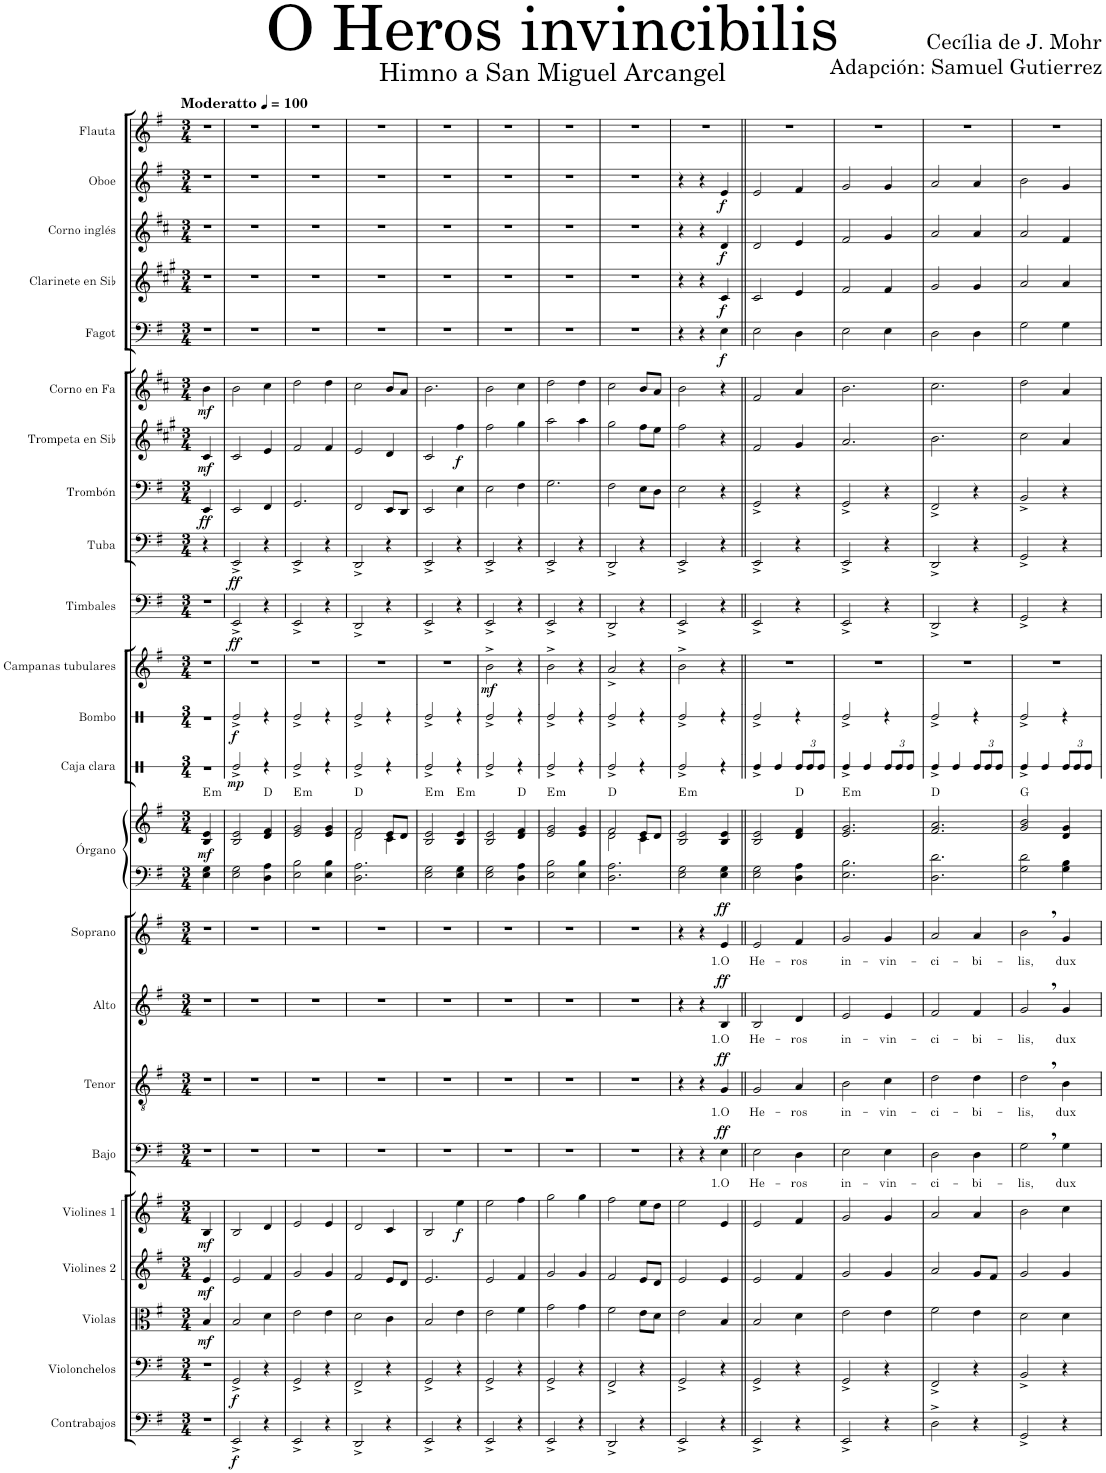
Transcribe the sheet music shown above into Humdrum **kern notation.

**kern	**dynam	**kern	**dynam	**kern	**dynam	**kern	**dynam	**kern	**dynam	**kern	**text	**dynam	**kern	**text	**dynam	**kern	**text	**dynam	**kern	**text	**dynam	**kern	**kern	**dynam	**harte	**kern	**dynam	**kern	**dynam	**kern	**dynam	**kern	**dynam	**kern	**dynam	**kern	**dynam	**kern	**dynam	**kern	**dynam	**kern	**dynam	**kern	**dynam	**kern	**dynam	**kern	**dynam	**kern
*part23	*part23	*part22	*part22	*part21	*part21	*part20	*part20	*part19	*part19	*part18	*part18	*part18	*part17	*part17	*part17	*part16	*part16	*part16	*part15	*part15	*part15	*part14	*part14	*part14	*part14	*part13	*part13	*part12	*part12	*part11	*part11	*part10	*part10	*part9	*part9	*part8	*part8	*part7	*part7	*part6	*part6	*part5	*part5	*part4	*part4	*part3	*part3	*part2	*part2	*part1
*staff24	*staff24	*staff23	*staff23	*staff22	*staff22	*staff21	*staff21	*staff20	*staff20	*staff19	*staff19	*staff19	*staff18	*staff18	*staff18	*staff17	*staff17	*staff17	*staff16	*staff16	*staff16	*staff15	*staff14	*staff14/15	*	*staff13	*staff13	*staff12	*staff12	*staff11	*staff11	*staff10	*staff10	*staff9	*staff9	*staff8	*staff8	*staff7	*staff7	*staff6	*staff6	*staff5	*staff5	*staff4	*staff4	*staff3	*staff3	*staff2	*staff2	*staff1
*I"Contrabajos	*	*I"Violonchelos	*	*I"Violas	*	*I"Violines 2	*	*I"Violines 1	*	*I"Bajo	*	*	*I"Tenor	*	*	*I"Alto	*	*	*I"Soprano	*	*	*I"Órgano	*	*	*	*I"Caja clara	*	*I"Bombo	*	*I"Campanas tubulares	*	*I"Timbales	*	*I"Tuba	*	*I"Trombón	*	*I"Trompeta en Sib	*	*I"Corno en Fa	*	*I"Fagot	*	*I"Clarinete en Sib	*	*I"Corno inglés	*	*I"Oboe	*	*I"Flauta
*I'Cbs.	*	*I'Vcs.	*	*I'Vlas.	*	*I'Vlns. 2	*	*I'Vlns. 1	*	*I'B.	*	*	*I'T.	*	*	*I'A.	*	*	*I'S.	*	*	*	*	*	*	*I'Caj. Cla.	*	*I'Bmb.	*	*I'C.t.	*	*I'Timb.	*	*I'Tba.	*	*I'Tbn.	*	*I'Tpt. en Sib	*	*I'Cor. en Fa	*	*I'Fg.	*	*I'Cl. en Sib	*	*I'Cor. Ingl.	*	*I'Ob.	*	*I'Fl.
*	*	*	*	*	*	*	*	*	*	*	*	*	*	*	*	*	*	*	*	*	*	*	*	*	*	*stria1	*	*stria1	*	*	*	*	*	*	*	*	*	*	*	*	*	*	*	*	*	*	*	*	*	*
*clefF4	*	*clefF4	*	*clefC3	*	*clefG2	*	*clefG2	*	*clefF4	*	*	*clefGv2	*	*	*clefG2	*	*	*clefG2	*	*	*clefF4	*clefG2	*	*	*clefX	*	*clefX	*	*clefG2	*	*clefF4	*	*clefF4	*	*clefF4	*	*clefG2	*	*clefG2	*	*clefF4	*	*clefG2	*	*clefG2	*	*clefG2	*	*clefG2
*Trd7c12	*	*	*	*	*	*	*	*	*	*	*	*	*	*	*	*	*	*	*	*	*	*	*	*	*	*	*	*	*	*	*	*	*	*	*	*	*	*Trd1c2	*	*Trd4c7	*	*	*	*Trd1c2	*	*Trd4c7	*	*	*	*
*k[f#]	*	*k[f#]	*	*k[f#]	*	*k[f#]	*	*k[f#]	*	*k[f#]	*	*	*k[f#]	*	*	*k[f#]	*	*	*k[f#]	*	*	*k[f#]	*k[f#]	*	*	*k[]	*	*k[]	*	*k[f#]	*	*k[f#]	*	*k[f#]	*	*k[f#]	*	*k[f#c#g#]	*	*k[f#c#]	*	*k[f#]	*	*k[f#c#g#]	*	*k[f#c#]	*	*k[f#]	*	*k[f#]
*M3/4	*	*M3/4	*	*M3/4	*	*M3/4	*	*M3/4	*	*M3/4	*	*	*M3/4	*	*	*M3/4	*	*	*M3/4	*	*	*M3/4	*M3/4	*	*	*M3/4	*	*M3/4	*	*M3/4	*	*M3/4	*	*M3/4	*	*M3/4	*	*M3/4	*	*M3/4	*	*M3/4	*	*M3/4	*	*M3/4	*	*M3/4	*	*M3/4
*MM100	*	*MM100	*	*MM100	*	*MM100	*	*MM100	*	*MM100	*	*	*MM100	*	*	*MM100	*	*	*MM100	*	*	*MM100	*MM100	*	*	*MM100	*	*MM100	*	*MM100	*	*MM100	*	*MM100	*	*MM100	*	*MM100	*	*MM100	*	*MM100	*	*MM100	*	*MM100	*	*MM100	*	*MM100
=1	=1	=1	=1	=1	=1	=1	=1	=1	=1	=1	=1	=1	=1	=1	=1	=1	=1	=1	=1	=1	=1	=1	=1	=1	=1	=1	=1	=1	=1	=1	=1	=1	=1	=1	=1	=1	=1	=1	=1	=1	=1	=1	=1	=1	=1	=1	=1	=1	=1	=1
!	!	!	!	!	!	!	!	!	!	!	!	!	!	!	!	!	!	!	!	!	!	!	!	!	!	!	!	!	!	!	!	!	!	!	!	!	!	!	!	!	!	!	!	!	!	!	!	!	!	!LO:TX:a:B:t=Moderatto
!	!	!	!	!	!LO:DY:b	!	!LO:DY:b	!	!LO:DY:b	!	!	!	!	!	!	!	!	!	!	!	!	!	!	!LO:DY:b	!LO:H:kt=m	!	!	!	!	!	!	!	!	!	!	!	!LO:DY:b	!	!LO:DY:b	!	!LO:DY:b	!	!	!	!	!	!	!	!	!
2.r	.	2.r	.	4B/	mf	4e/	mf	4B/	mf	2.r	.	.	2.r	.	.	2.r	.	.	2.r	.	.	4E\ 4G\	4B/ 4e/	mf	E:min	2.r	.	2.r	.	2.r	.	2.r	.	4r	.	4EE/	ff	4c#/	mf	4b\	mf	2.r	.	2.r	.	2.r	.	2.r	.	2.r
.	.	.	.	2ryy	.	2ryy	.	2ryy	.	.	.	.	.	.	.	.	.	.	.	.	.	2ryy	2ryy	.	.	.	.	.	.	.	.	.	.	2ryy	.	2ryy	.	2ryy	.	2ryy	.	.	.	.	.	.	.	.	.	.
=2	=2	=2	=2	=2	=2	=2	=2	=2	=2	=2	=2	=2	=2	=2	=2	=2	=2	=2	=2	=2	=2	=2	=2	=2	=2	=2	=2	=2	=2	=2	=2	=2	=2	=2	=2	=2	=2	=2	=2	=2	=2	=2	=2	=2	=2	=2	=2	=2	=2	=2
!	!LO:DY:b	!	!LO:DY:b	!	!	!	!	!	!	!	!	!	!	!	!	!	!	!	!	!	!	!	!	!	!	!	!LO:DY:b	!	!LO:DY:b	!	!	!	!LO:DY:b	!	!LO:DY:b	!	!	!	!	!	!	!	!	!	!	!	!	!	!	!
2EE^/	f	2GG^/	f	2B/	.	2e/	.	2B/	.	2.r	.	.	2.r	.	.	2.r	.	.	2.r	.	.	2E\ 2G\	2B/ 2e/	.	.	2Re^/	mp	2Re^/	f	2.r	.	2EE^/	ff	2EE^/	ff	2EE/	.	2c#/	.	2b\	.	2.r	.	2.r	.	2.r	.	2.r	.	2.r
4r	.	4r	.	4d\	.	4f#/	.	4d/	.	.	.	.	.	.	.	.	.	.	.	.	.	4D\ 4A\	4d/ 4f#/	.	D:maj	4r	.	4r	.	.	.	4r	.	4r	.	4FF#/	.	4e/	.	4cc#\	.	.	.	.	.	.	.	.	.	.
=3	=3	=3	=3	=3	=3	=3	=3	=3	=3	=3	=3	=3	=3	=3	=3	=3	=3	=3	=3	=3	=3	=3	=3	=3	=3	=3	=3	=3	=3	=3	=3	=3	=3	=3	=3	=3	=3	=3	=3	=3	=3	=3	=3	=3	=3	=3	=3	=3	=3	=3
!	!	!	!	!	!	!	!	!	!	!	!	!	!	!	!	!	!	!	!	!	!	!	!	!	!LO:H:kt=m	!	!	!	!	!	!	!	!	!	!	!	!	!	!	!	!	!	!	!	!	!	!	!	!	!
2EE^/	.	2GG^/	.	2e\	.	2g/	.	2e/	.	2.r	.	.	2.r	.	.	2.r	.	.	2.r	.	.	2E\ 2B\	2e/ 2g/	.	E:min	2Re^/	.	2Re^/	.	2.r	.	2EE^/	.	2EE^/	.	2.GG/	.	2f#/	.	2dd\	.	2.r	.	2.r	.	2.r	.	2.r	.	2.r
4r	.	4r	.	4e\	.	4g/	.	4e/	.	.	.	.	.	.	.	.	.	.	.	.	.	4E\ 4B\	4e/ 4g/	.	.	4r	.	4r	.	.	.	4r	.	4r	.	.	.	4f#/	.	4dd\	.	.	.	.	.	.	.	.	.	.
=4	=4	=4	=4	=4	=4	=4	=4	=4	=4	=4	=4	=4	=4	=4	=4	=4	=4	=4	=4	=4	=4	=4	=4	=4	=4	=4	=4	=4	=4	=4	=4	=4	=4	=4	=4	=4	=4	=4	=4	=4	=4	=4	=4	=4	=4	=4	=4	=4	=4	=4
*	*	*	*	*	*	*	*	*	*	*	*	*	*	*	*	*	*	*	*	*	*	*	*^	*	*	*	*	*	*	*	*	*	*	*	*	*	*	*	*	*	*	*	*	*	*	*	*	*	*	*
2DD^/	.	2FF#^/	.	2d\	.	2f#/	.	2d/	.	2.r	.	.	2.r	.	.	2.r	.	.	2.r	.	.	2.D\ 2.A\	2f#/	2d\	.	D:maj	2Re^/	.	2Re^/	.	2.r	.	2DD^/	.	2DD^/	.	2FF#/	.	2e/	.	2cc#\	.	2.r	.	2.r	.	2.r	.	2.r	.	2.r
4r	.	4r	.	4c\	.	8e/L	.	4c/	.	.	.	.	.	.	.	.	.	.	.	.	.	.	8e/L	4c\	.	.	4r	.	4r	.	.	.	4r	.	4r	.	8EE/L	.	4d/	.	8b/L	.	.	.	.	.	.	.	.	.	.
.	.	.	.	.	.	8d/J	.	.	.	.	.	.	.	.	.	.	.	.	.	.	.	.	8d/J	.	.	.	.	.	.	.	.	.	.	.	.	.	8DD/J	.	.	.	8a/J	.	.	.	.	.	.	.	.	.	.
*	*	*	*	*	*	*	*	*	*	*	*	*	*	*	*	*	*	*	*	*	*	*	*v	*v	*	*	*	*	*	*	*	*	*	*	*	*	*	*	*	*	*	*	*	*	*	*	*	*	*	*	*
=5	=5	=5	=5	=5	=5	=5	=5	=5	=5	=5	=5	=5	=5	=5	=5	=5	=5	=5	=5	=5	=5	=5	=5	=5	=5	=5	=5	=5	=5	=5	=5	=5	=5	=5	=5	=5	=5	=5	=5	=5	=5	=5	=5	=5	=5	=5	=5	=5	=5	=5
!	!	!	!	!	!	!	!	!	!	!	!	!	!	!	!	!	!	!	!	!	!	!	!	!	!LO:H:kt=m	!	!	!	!	!	!	!	!	!	!	!	!	!	!	!	!	!	!	!	!	!	!	!	!	!
2EE^/	.	2GG^/	.	2B/	.	2.e/	.	2B/	.	2.r	.	.	2.r	.	.	2.r	.	.	2.r	.	.	2E\ 2G\	2B/ 2e/	.	E:min	2Re^/	.	2Re^/	.	2.r	.	2EE^/	.	2EE^/	.	2EE/	.	2c#/	.	2.b\	.	2.r	.	2.r	.	2.r	.	2.r	.	2.r
!	!	!	!	!	!	!	!	!	!LO:DY:b	!	!	!	!	!	!	!	!	!	!	!	!	!	!	!	!LO:H:kt=m	!	!	!	!	!	!	!	!	!	!	!	!	!	!LO:DY:b	!	!	!	!	!	!	!	!	!	!	!
4r	.	4r	.	4e\	.	.	.	4ee\	f	.	.	.	.	.	.	.	.	.	.	.	.	4E\ 4G\	4B/ 4e/	.	E:min	4r	.	4r	.	.	.	4r	.	4r	.	4E\	.	4ff#\	f	.	.	.	.	.	.	.	.	.	.	.
=6	=6	=6	=6	=6	=6	=6	=6	=6	=6	=6	=6	=6	=6	=6	=6	=6	=6	=6	=6	=6	=6	=6	=6	=6	=6	=6	=6	=6	=6	=6	=6	=6	=6	=6	=6	=6	=6	=6	=6	=6	=6	=6	=6	=6	=6	=6	=6	=6	=6	=6
!	!	!	!	!	!	!	!	!	!	!	!	!	!	!	!	!	!	!	!	!	!	!	!	!	!	!	!	!	!	!	!LO:DY:b	!	!	!	!	!	!	!	!	!	!	!	!	!	!	!	!	!	!	!
2EE^/	.	2GG^/	.	2e\	.	2e/	.	2ee\	.	2.r	.	.	2.r	.	.	2.r	.	.	2.r	.	.	2E\ 2G\	2B/ 2e/	.	.	2Re^/	.	2Re^/	.	2b^\	mf	2EE^/	.	2EE^/	.	2E\	.	2ff#\	.	2b\	.	2.r	.	2.r	.	2.r	.	2.r	.	2.r
4r	.	4r	.	4f#\	.	4f#/	.	4ff#\	.	.	.	.	.	.	.	.	.	.	.	.	.	4D\ 4A\	4d/ 4f#/	.	D:maj	4r	.	4r	.	4r	.	4r	.	4r	.	4F#\	.	4gg#\	.	4cc#\	.	.	.	.	.	.	.	.	.	.
=7	=7	=7	=7	=7	=7	=7	=7	=7	=7	=7	=7	=7	=7	=7	=7	=7	=7	=7	=7	=7	=7	=7	=7	=7	=7	=7	=7	=7	=7	=7	=7	=7	=7	=7	=7	=7	=7	=7	=7	=7	=7	=7	=7	=7	=7	=7	=7	=7	=7	=7
!	!	!	!	!	!	!	!	!	!	!	!	!	!	!	!	!	!	!	!	!	!	!	!	!	!LO:H:kt=m	!	!	!	!	!	!	!	!	!	!	!	!	!	!	!	!	!	!	!	!	!	!	!	!	!
2EE^/	.	2GG^/	.	2g\	.	2g/	.	2gg\	.	2.r	.	.	2.r	.	.	2.r	.	.	2.r	.	.	2E\ 2B\	2e/ 2g/	.	E:min	2Re^/	.	2Re^/	.	2b^\	.	2EE^/	.	2EE^/	.	2.G\	.	2aa\	.	2dd\	.	2.r	.	2.r	.	2.r	.	2.r	.	2.r
4r	.	4r	.	4g\	.	4g/	.	4gg\	.	.	.	.	.	.	.	.	.	.	.	.	.	4E\ 4B\	4e/ 4g/	.	.	4r	.	4r	.	4r	.	4r	.	4r	.	.	.	4aa\	.	4dd\	.	.	.	.	.	.	.	.	.	.
=8	=8	=8	=8	=8	=8	=8	=8	=8	=8	=8	=8	=8	=8	=8	=8	=8	=8	=8	=8	=8	=8	=8	=8	=8	=8	=8	=8	=8	=8	=8	=8	=8	=8	=8	=8	=8	=8	=8	=8	=8	=8	=8	=8	=8	=8	=8	=8	=8	=8	=8
*	*	*	*	*	*	*	*	*	*	*	*	*	*	*	*	*	*	*	*	*	*	*	*^	*	*	*	*	*	*	*	*	*	*	*	*	*	*	*	*	*	*	*	*	*	*	*	*	*	*	*
2DD^/	.	2FF#^/	.	2f#\	.	2f#/	.	2ff#\	.	2.r	.	.	2.r	.	.	2.r	.	.	2.r	.	.	2.D\ 2.A\	2f#/	2d\	.	D:maj	2Re^/	.	2Re^/	.	2a^/	.	2DD^/	.	2DD^/	.	2F#\	.	2gg#\	.	2cc#\	.	2.r	.	2.r	.	2.r	.	2.r	.	2.r
4r	.	4r	.	8e\L	.	8e/L	.	8ee\L	.	.	.	.	.	.	.	.	.	.	.	.	.	.	8e/L	4c\	.	.	4r	.	4r	.	4r	.	4r	.	4r	.	8E\L	.	8ff#\L	.	8b/L	.	.	.	.	.	.	.	.	.	.
.	.	.	.	8d\J	.	8d/J	.	8dd\J	.	.	.	.	.	.	.	.	.	.	.	.	.	.	8d/J	.	.	.	.	.	.	.	.	.	.	.	.	.	8D\J	.	8ee\J	.	8a/J	.	.	.	.	.	.	.	.	.	.
*	*	*	*	*	*	*	*	*	*	*	*	*	*	*	*	*	*	*	*	*	*	*	*v	*v	*	*	*	*	*	*	*	*	*	*	*	*	*	*	*	*	*	*	*	*	*	*	*	*	*	*	*
=9	=9	=9	=9	=9	=9	=9	=9	=9	=9	=9	=9	=9	=9	=9	=9	=9	=9	=9	=9	=9	=9	=9	=9	=9	=9	=9	=9	=9	=9	=9	=9	=9	=9	=9	=9	=9	=9	=9	=9	=9	=9	=9	=9	=9	=9	=9	=9	=9	=9	=9
!	!	!	!	!	!	!	!	!	!	!	!	!	!	!	!	!	!	!	!	!	!	!	!	!	!LO:H:kt=m	!	!	!	!	!	!	!	!	!	!	!	!	!	!	!	!	!	!	!	!	!	!	!	!	!
2EE^/	.	2GG^/	.	2e\	.	2e/	.	2ee\	.	4r	.	.	4r	.	.	4r	.	.	4r	.	.	2E\ 2G\	2B/ 2e/	.	E:min	2Re^/	.	2Re^/	.	2b^\	.	2EE^/	.	2EE^/	.	2E\	.	2ff#\	.	2b\	.	4r	.	4r	.	4r	.	4r	.	2.r
.	.	.	.	.	.	.	.	.	.	4r	.	.	4r	.	.	4r	.	.	4r	.	.	.	.	.	.	.	.	.	.	.	.	.	.	.	.	.	.	.	.	.	.	4r	.	4r	.	4r	.	4r	.	.
!	!	!	!	!	!	!	!	!	!	!	!LO:LY:b	!LO:DY:a	!	!LO:LY:b	!LO:DY:a	!	!LO:LY:b	!LO:DY:a	!	!LO:LY:b	!LO:DY:a	!	!	!	!	!	!	!	!	!	!	!	!	!	!	!	!	!	!	!	!	!	!LO:DY:b	!	!LO:DY:b	!	!LO:DY:b	!	!LO:DY:b	!
4r	.	4r	.	4B/	.	4e/	.	4e/	.	4E\	1.O	ff	4G/	1.O	ff	4B/	1.O	ff	4e/	1.O	ff	4E\ 4G\	4B/ 4e/	.	.	4r	.	4r	.	4r	.	4r	.	4r	.	4r	.	4r	.	4r	.	4E\	f	4c#/	f	4d/	f	4e/	f	.
=10||	=10||	=10||	=10||	=10||	=10||	=10||	=10||	=10||	=10||	=10||	=10||	=10||	=10||	=10||	=10||	=10||	=10||	=10||	=10||	=10||	=10||	=10||	=10||	=10||	=10||	=10||	=10||	=10||	=10||	=10||	=10||	=10||	=10||	=10||	=10||	=10||	=10||	=10||	=10||	=10||	=10||	=10||	=10||	=10||	=10||	=10||	=10||	=10||	=10||	=10||
!	!	!	!	!	!	!	!	!	!	!	!LO:LY:b	!	!	!LO:LY:b	!	!	!LO:LY:b	!	!	!LO:LY:b	!	!	!	!	!	!	!	!	!	!	!	!	!	!	!	!	!	!	!	!	!	!	!	!	!	!	!	!	!	!
2EE^/	.	2GG^/	.	2B/	.	2e/	.	2e/	.	2E\	He-	.	2G/	He-	.	2B/	He-	.	2e/	He-	.	2E\ 2G\	2B/ 2e/	.	.	4Re^/	.	2Re^/	.	2.r	.	2EE^/	.	2EE^/	.	2GG^/	.	2f#/	.	2f#/	.	2E\	.	2c#/	.	2d/	.	2e/	.	2.r
.	.	.	.	.	.	.	.	.	.	.	.	.	.	.	.	.	.	.	.	.	.	.	.	.	.	4Re/	.	.	.	.	.	.	.	.	.	.	.	.	.	.	.	.	.	.	.	.	.	.	.	.
!	!	!	!	!	!	!	!	!	!	!	!LO:LY:b	!	!	!LO:LY:b	!	!	!LO:LY:b	!	!	!LO:LY:b	!	!	!	!	!	!	!	!	!	!	!	!	!	!	!	!	!	!	!	!	!	!	!	!	!	!	!	!	!	!
*	*	*	*	*	*	*	*	*	*	*	*	*	*	*	*	*	*	*	*	*	*	*	*	*	*	*Xbrackettup	*	*	*	*	*	*	*	*	*	*	*	*	*	*	*	*	*	*	*	*	*	*	*	*
4r	.	4r	.	4d\	.	4f#/	.	4f#/	.	4D\	-ros	.	4A/	-ros	.	4d/	-ros	.	4f#/	-ros	.	4D\ 4A\	4d/ 4f#/	.	D:maj	12Re/L	.	4r	.	.	.	4r	.	4r	.	4r	.	4g#/	.	4a/	.	4D\	.	4e/	.	4e/	.	4f#/	.	.
.	.	.	.	.	.	.	.	.	.	.	.	.	.	.	.	.	.	.	.	.	.	.	.	.	.	12Re/	.	.	.	.	.	.	.	.	.	.	.	.	.	.	.	.	.	.	.	.	.	.	.	.
.	.	.	.	.	.	.	.	.	.	.	.	.	.	.	.	.	.	.	.	.	.	.	.	.	.	12Re/J	.	.	.	.	.	.	.	.	.	.	.	.	.	.	.	.	.	.	.	.	.	.	.	.
=11	=11	=11	=11	=11	=11	=11	=11	=11	=11	=11	=11	=11	=11	=11	=11	=11	=11	=11	=11	=11	=11	=11	=11	=11	=11	=11	=11	=11	=11	=11	=11	=11	=11	=11	=11	=11	=11	=11	=11	=11	=11	=11	=11	=11	=11	=11	=11	=11	=11	=11
!	!	!	!	!	!	!	!	!	!	!	!LO:LY:b	!	!	!LO:LY:b	!	!	!LO:LY:b	!	!	!LO:LY:b	!	!	!	!	!LO:H:kt=m	!	!	!	!	!	!	!	!	!	!	!	!	!	!	!	!	!	!	!	!	!	!	!	!	!
2EE^/	.	2GG^/	.	2e\	.	2g/	.	2g/	.	2E\	in-	.	2B\	in-	.	2e/	in-	.	2g/	in-	.	2.E\ 2.B\	2.e/ 2.g/	.	E:min	4Re^/	.	2Re^/	.	2.r	.	2EE^/	.	2EE^/	.	2GG^/	.	2.a/	.	2.b\	.	2E\	.	2f#/	.	2f#/	.	2g/	.	2.r
.	.	.	.	.	.	.	.	.	.	.	.	.	.	.	.	.	.	.	.	.	.	.	.	.	.	4Re/	.	.	.	.	.	.	.	.	.	.	.	.	.	.	.	.	.	.	.	.	.	.	.	.
!	!	!	!	!	!	!	!	!	!	!	!LO:LY:b	!	!	!LO:LY:b	!	!	!LO:LY:b	!	!	!LO:LY:b	!	!	!	!	!	!	!	!	!	!	!	!	!	!	!	!	!	!	!	!	!	!	!	!	!	!	!	!	!	!
4r	.	4r	.	4e\	.	4g/	.	4g/	.	4E\	-vin-	.	4c\	-vin-	.	4e/	-vin-	.	4g/	-vin-	.	.	.	.	.	12Re/L	.	4r	.	.	.	4r	.	4r	.	4r	.	.	.	.	.	4E\	.	4f#/	.	4g/	.	4g/	.	.
.	.	.	.	.	.	.	.	.	.	.	.	.	.	.	.	.	.	.	.	.	.	.	.	.	.	12Re/	.	.	.	.	.	.	.	.	.	.	.	.	.	.	.	.	.	.	.	.	.	.	.	.
.	.	.	.	.	.	.	.	.	.	.	.	.	.	.	.	.	.	.	.	.	.	.	.	.	.	12Re/J	.	.	.	.	.	.	.	.	.	.	.	.	.	.	.	.	.	.	.	.	.	.	.	.
=12	=12	=12	=12	=12	=12	=12	=12	=12	=12	=12	=12	=12	=12	=12	=12	=12	=12	=12	=12	=12	=12	=12	=12	=12	=12	=12	=12	=12	=12	=12	=12	=12	=12	=12	=12	=12	=12	=12	=12	=12	=12	=12	=12	=12	=12	=12	=12	=12	=12	=12
!	!	!	!	!	!	!	!	!	!	!	!LO:LY:b	!	!	!LO:LY:b	!	!	!LO:LY:b	!	!	!LO:LY:b	!	!	!	!	!	!	!	!	!	!	!	!	!	!	!	!	!	!	!	!	!	!	!	!	!	!	!	!	!	!
2D^\	.	2FF#^/	.	2f#\	.	2a/	.	2a/	.	2D\	-ci-	.	2d\	-ci-	.	2f#/	-ci-	.	2a/	-ci-	.	2.D\ 2.d\	2.f#/ 2.a/	.	D:maj	4Re^/	.	2Re^/	.	2.r	.	2DD^/	.	2DD^/	.	2FF#^/	.	2.b\	.	2.cc#\	.	2D\	.	2g#/	.	2a/	.	2a/	.	2.r
.	.	.	.	.	.	.	.	.	.	.	.	.	.	.	.	.	.	.	.	.	.	.	.	.	.	4Re/	.	.	.	.	.	.	.	.	.	.	.	.	.	.	.	.	.	.	.	.	.	.	.	.
!	!	!	!	!	!	!	!	!	!	!	!LO:LY:b	!	!	!LO:LY:b	!	!	!LO:LY:b	!	!	!LO:LY:b	!	!	!	!	!	!	!	!	!	!	!	!	!	!	!	!	!	!	!	!	!	!	!	!	!	!	!	!	!	!
4r	.	4r	.	4e\	.	8g/L	.	4a/	.	4D\	-bi-	.	4d\	-bi-	.	4f#/	-bi-	.	4a/	-bi-	.	.	.	.	.	12Re/L	.	4r	.	.	.	4r	.	4r	.	4r	.	.	.	.	.	4D\	.	4g#/	.	4a/	.	4a/	.	.
.	.	.	.	.	.	.	.	.	.	.	.	.	.	.	.	.	.	.	.	.	.	.	.	.	.	12Re/	.	.	.	.	.	.	.	.	.	.	.	.	.	.	.	.	.	.	.	.	.	.	.	.
.	.	.	.	.	.	8f#/J	.	.	.	.	.	.	.	.	.	.	.	.	.	.	.	.	.	.	.	.	.	.	.	.	.	.	.	.	.	.	.	.	.	.	.	.	.	.	.	.	.	.	.	.
.	.	.	.	.	.	.	.	.	.	.	.	.	.	.	.	.	.	.	.	.	.	.	.	.	.	12Re/J	.	.	.	.	.	.	.	.	.	.	.	.	.	.	.	.	.	.	.	.	.	.	.	.
=13	=13	=13	=13	=13	=13	=13	=13	=13	=13	=13	=13	=13	=13	=13	=13	=13	=13	=13	=13	=13	=13	=13	=13	=13	=13	=13	=13	=13	=13	=13	=13	=13	=13	=13	=13	=13	=13	=13	=13	=13	=13	=13	=13	=13	=13	=13	=13	=13	=13	=13
!	!	!	!	!	!	!	!	!	!	!	!LO:LY:b	!	!	!LO:LY:b	!	!	!LO:LY:b	!	!	!LO:LY:b	!	!	!	!	!	!	!	!	!	!	!	!	!	!	!	!	!	!	!	!	!	!	!	!	!	!	!	!	!	!
2GG^/	.	2BB^/	.	2d\	.	2g/	.	2b\	.	2G,\	-lis,	.	2d,\	-lis,	.	2g,/	-lis,	.	2b,\	-lis,	.	2G\ 2d\	2g/ 2b/	.	G:maj	4Re^/	.	2Re^/	.	2.r	.	2GG^/	.	2GG^/	.	2BB^/	.	2cc#\	.	2dd\	.	2G\	.	2a/	.	2a/	.	2b\	.	2.r
.	.	.	.	.	.	.	.	.	.	.	.	.	.	.	.	.	.	.	.	.	.	.	.	.	.	4Re/	.	.	.	.	.	.	.	.	.	.	.	.	.	.	.	.	.	.	.	.	.	.	.	.
!	!	!	!	!	!	!	!	!	!	!	!LO:LY:b	!	!	!LO:LY:b	!	!	!LO:LY:b	!	!	!LO:LY:b	!	!	!	!	!	!	!	!	!	!	!	!	!	!	!	!	!	!	!	!	!	!	!	!	!	!	!	!	!	!
4r	.	4r	.	4d\	.	4g/	.	4cc\	.	4G\	dux	.	4B\	dux	.	4g/	dux	.	4g/	dux	.	4G\ 4B\	4d/ 4g/	.	.	12Re/L	.	4r	.	.	.	4r	.	4r	.	4r	.	4a/	.	4a/	.	4G\	.	4a/	.	4f#/	.	4g/	.	.
.	.	.	.	.	.	.	.	.	.	.	.	.	.	.	.	.	.	.	.	.	.	.	.	.	.	12Re/	.	.	.	.	.	.	.	.	.	.	.	.	.	.	.	.	.	.	.	.	.	.	.	.
.	.	.	.	.	.	.	.	.	.	.	.	.	.	.	.	.	.	.	.	.	.	.	.	.	.	12Re/J	.	.	.	.	.	.	.	.	.	.	.	.	.	.	.	.	.	.	.	.	.	.	.	.
=	=	=	=	=	=	=	=	=	=	=	=	=	=	=	=	=	=	=	=	=	=	=	=	=	=	=	=	=	=	=	=	=	=	=	=	=	=	=	=	=	=	=	=	=	=	=	=	=	=	=
*-	*-	*-	*-	*-	*-	*-	*-	*-	*-	*-	*-	*-	*-	*-	*-	*-	*-	*-	*-	*-	*-	*-	*-	*-	*-	*-	*-	*-	*-	*-	*-	*-	*-	*-	*-	*-	*-	*-	*-	*-	*-	*-	*-	*-	*-	*-	*-	*-	*-	*-
